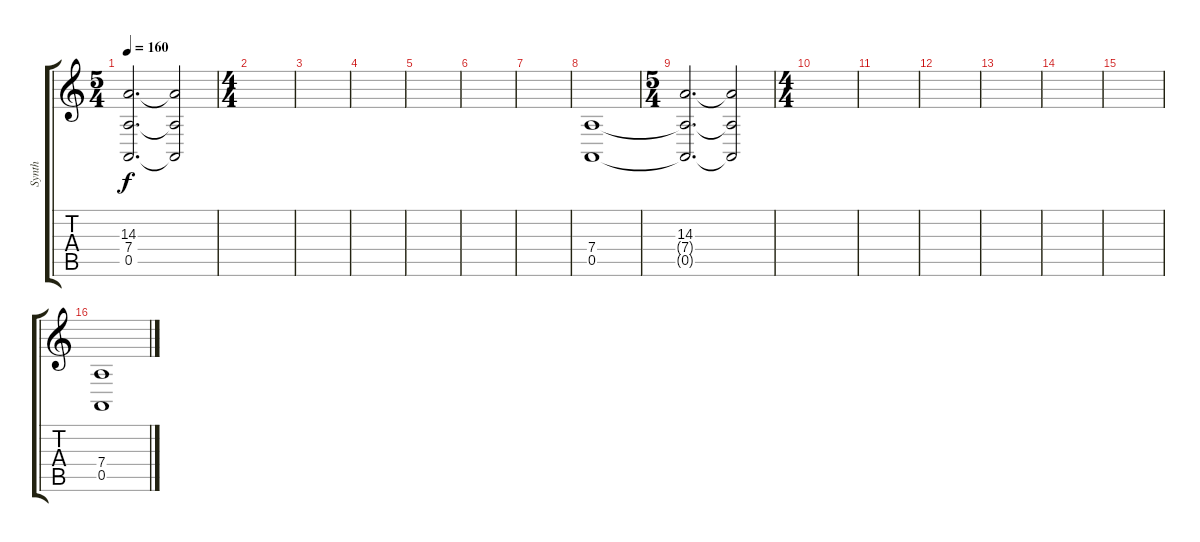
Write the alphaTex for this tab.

\track ("Synth" "Synth") {instrument choiraahs}
\staff {score tabs}
\tuning (E4 B3 G3 D3 A2 E2) {hide}
\ts (5 4)
\tempo 160
\clef g2
\ks c
(14.3 7.4{t} 0.5{t}).2{d dy f} (14.3{t} 7.4{t} 0.5{t}).2 |
\ts (4 4)
|
|
|
|
|
|
(7.4 0.5).1 |
\ts (5 4)
(14.3 7.4{t} 0.5{t}).2{d} (14.3{t} 7.4{t} 0.5{t}).2 |
\ts (4 4)
|
|
|
|
|
|
(7.4 0.5).1
